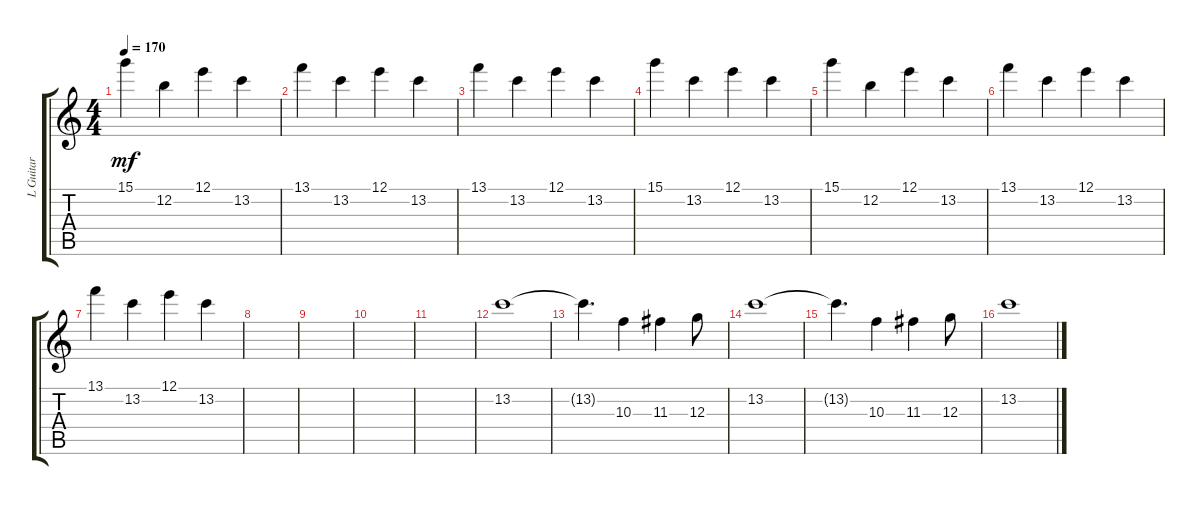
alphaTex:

\track ("L Guitar" "L Guitar") {instrument overdrivenguitar}
\staff {score tabs}
\tuning (E4 B3 G3 D3 A2 E2) {hide}
\ts (4 4)
\tempo 170
\clef g2
\ks c
15.1.4{dy mf} 12.2.4 12.1.4 13.2.4 |
13.1.4 13.2.4 12.1.4 13.2.4 |
13.1.4 13.2.4 12.1.4 13.2.4 |
15.1.4 13.2.4 12.1.4 13.2.4 |
15.1.4 12.2.4 12.1.4 13.2.4 |
13.1.4 13.2.4 12.1.4 13.2.4 |
13.1.4 13.2.4 12.1.4 13.2.4 |
|
|
|
|
13.2.1 |
13.2{t}.4{d} 10.3.4 11.3.4 12.3.8 |
13.2.1 |
13.2{t}.4{d} 10.3.4 11.3.4 12.3.8 |
13.2.1
